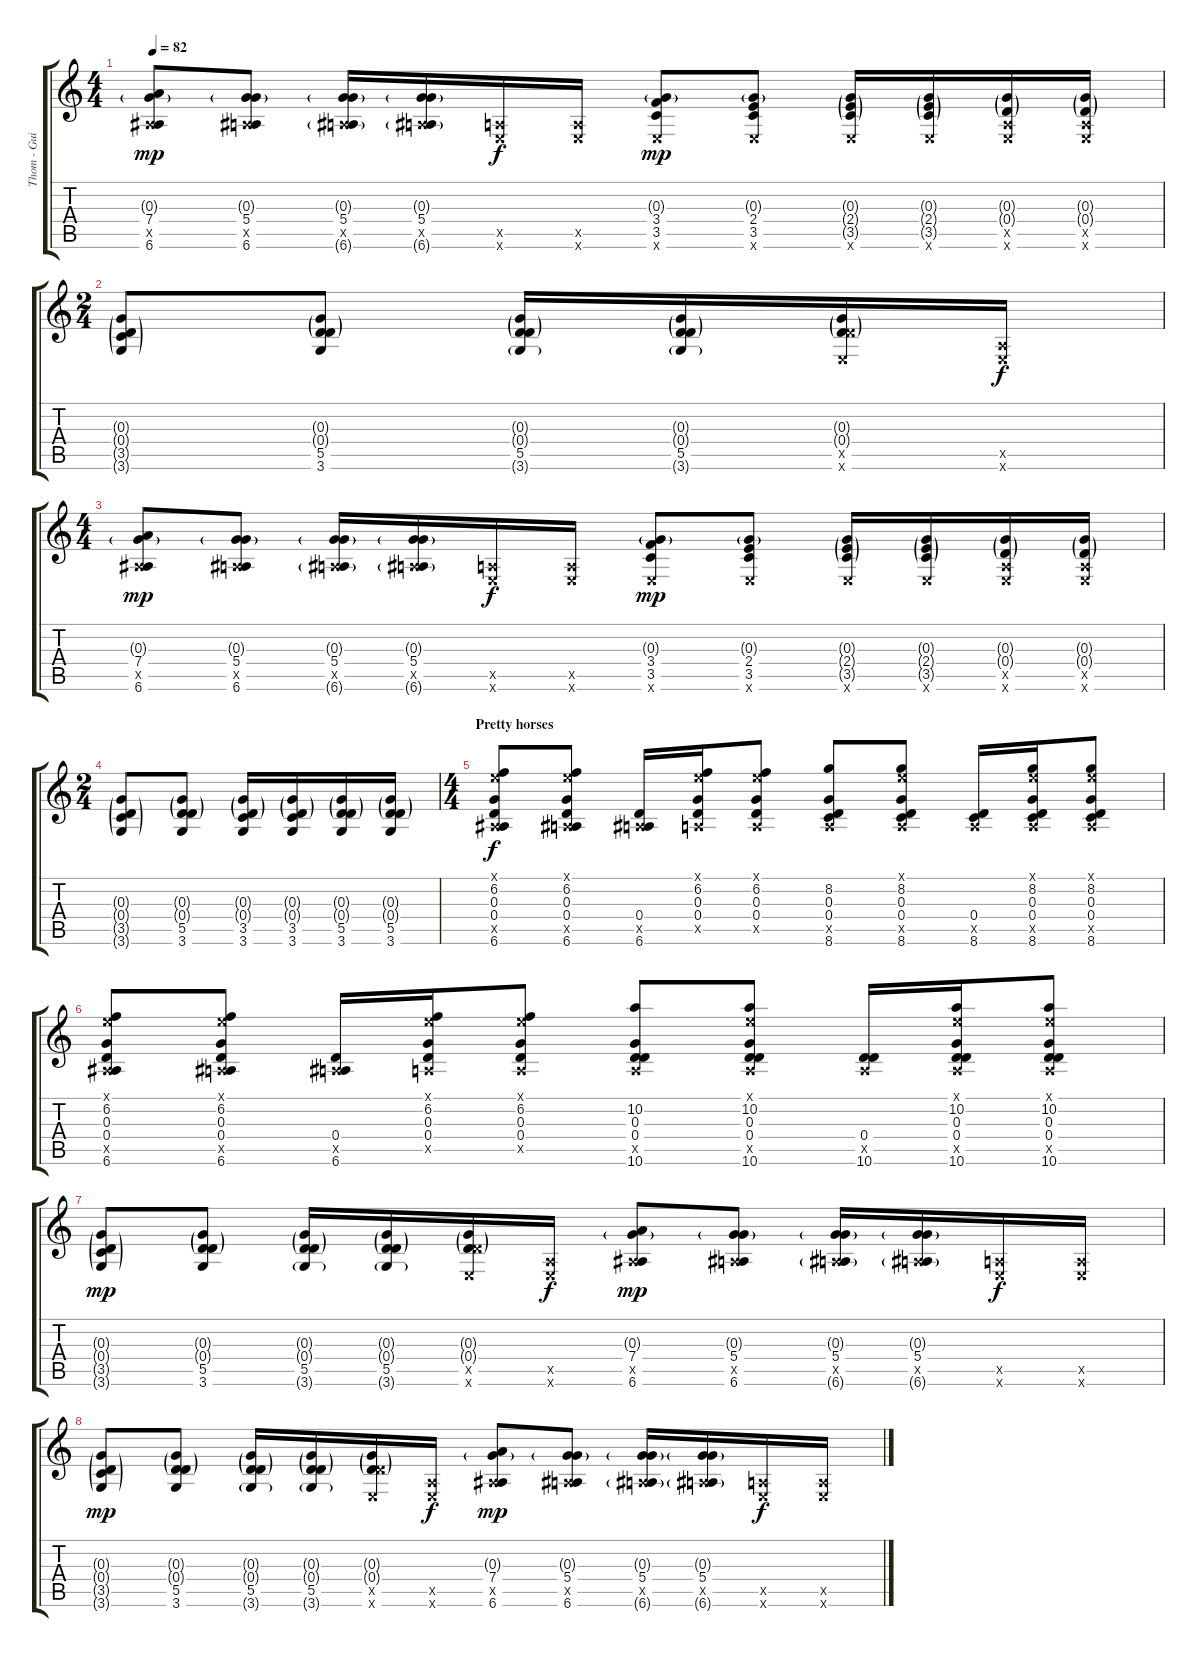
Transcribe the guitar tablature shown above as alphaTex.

\track ("Thom - Guitar" "Thom - Gui") {instrument acousticguitarsteel}
\staff {score tabs}
\tuning (E4 B3 G3 D3 A2 E2) {hide}
\ts (4 4)
\tempo 82
\clef g2
\ks c
(0.3{g} 7.4 0.5{x} 6.6).8{dy mp} (0.3{g} 5.4 0.5{x} 6.6).8 (0.3{g} 5.4 0.5{x} 6.6{g}).16 (0.3{g} 5.4 0.5{x} 6.6{g}).16 (0.5{x} 0.6{x}).16{dy f} (0.5{x} 0.6{x}).16 (0.3{g} 3.4 3.5 0.6{x}).8{dy mp} (0.3{g} 2.4 3.5 0.6{x}).8 (0.3{g} 2.4{g} 3.5{g} 0.6{x}).16 (0.3{g} 2.4{g} 3.5{g} 0.6{x}).16 (0.3{g} 0.4{g} 0.5{x} 0.6{x}).16 (0.3{g} 0.4{g} 0.5{x} 0.6{x}).16 |
\ts (2 4)
(0.3{g} 0.4{g} 3.5{g} 3.6{g}).8 (0.3{g} 0.4{g} 5.5 3.6).8 (0.3{g} 0.4{g} 5.5 3.6{g}).16 (0.3{g} 0.4{g} 5.5 3.6{g}).16 (0.3{g} 0.4{g} 5.5{x} 0.6{x}).16 (0.5{x} 0.6{x}).16{dy f} |
\ts (4 4)
(0.3{g} 7.4 0.5{x} 6.6).8{dy mp} (0.3{g} 5.4 0.5{x} 6.6).8 (0.3{g} 5.4 0.5{x} 6.6{g}).16 (0.3{g} 5.4 0.5{x} 6.6{g}).16 (0.5{x} 0.6{x}).16{dy f} (0.5{x} 0.6{x}).16 (0.3{g} 3.4 3.5 0.6{x}).8{dy mp} (0.3{g} 2.4 3.5 0.6{x}).8 (0.3{g} 2.4{g} 3.5{g} 0.6{x}).16 (0.3{g} 2.4{g} 3.5{g} 0.6{x}).16 (0.3{g} 0.4{g} 0.5{x} 0.6{x}).16 (0.3{g} 0.4{g} 0.5{x} 0.6{x}).16 |
\ts (2 4)
(0.3{g} 0.4{g} 3.5{g} 3.6{g}).8 (0.3{g} 0.4{g} 5.5 3.6).8 (0.3{g} 0.4{g} 3.5 3.6).16 (0.3{g} 0.4{g} 3.5 3.6).16 (0.3{g} 0.4{g} 5.5 3.6).16 (0.3{g} 0.4{g} 5.5 3.6).16 |
\ts (4 4)
\section ("" "Pretty horses")
(0.1{x} 6.2 0.3 0.4 0.5{x} 6.6).8{dy f volume 13} (0.1{x} 6.2 0.3 0.4 0.5{x} 6.6).8 (0.4 0.5{x} 6.6).16 (0.1{x} 6.2 0.3 0.4 0.5{x}).16 (0.1{x} 6.2 0.3 0.4 0.5{x}).8 (8.2 0.3 0.4 0.5{x} 8.6).8 (0.1{x} 8.2 0.3 0.4 0.5{x} 8.6).8 (0.4 0.5{x} 8.6).16 (0.1{x} 8.2 0.3 0.4 0.5{x} 8.6).16 (0.1{x} 8.2 0.3 0.4 0.5{x} 8.6).8 |
(0.1{x} 6.2 0.3 0.4 0.5{x} 6.6).8 (0.1{x} 6.2 0.3 0.4 0.5{x} 6.6).8 (0.4 0.5{x} 6.6).16 (0.1{x} 6.2 0.3 0.4 0.5{x}).16 (0.1{x} 6.2 0.3 0.4 0.5{x}).8 (10.2 0.3 0.4 0.5{x} 10.6).8 (0.1{x} 10.2 0.3 0.4 0.5{x} 10.6).8 (0.4 0.5{x} 10.6).16 (0.1{x} 10.2 0.3 0.4 0.5{x} 10.6).16 (0.1{x} 10.2 0.3 0.4 0.5{x} 10.6).8 |
(0.3{g} 0.4{g} 3.5{g} 3.6{g}).8{dy mp volume 14} (0.3{g} 0.4{g} 5.5 3.6).8 (0.3{g} 0.4{g} 5.5 3.6{g}).16 (0.3{g} 0.4{g} 5.5 3.6{g}).16 (0.3{g} 0.4{g} 5.5{x} 0.6{x}).16 (0.5{x} 0.6{x}).16{dy f} (0.3{g} 7.4 0.5{x} 6.6).8{dy mp} (0.3{g} 5.4 0.5{x} 6.6).8 (0.3{g} 5.4 0.5{x} 6.6{g}).16 (0.3{g} 5.4 0.5{x} 6.6{g}).16 (0.5{x} 0.6{x}).16{dy f} (0.5{x} 0.6{x}).16 |
(0.3{g} 0.4{g} 3.5{g} 3.6{g}).8{dy mp} (0.3{g} 0.4{g} 5.5 3.6).8 (0.3{g} 0.4{g} 5.5 3.6{g}).16 (0.3{g} 0.4{g} 5.5 3.6{g}).16 (0.3{g} 0.4{g} 5.5{x} 0.6{x}).16 (0.5{x} 0.6{x}).16{dy f} (0.3{g} 7.4 0.5{x} 6.6).8{dy mp} (0.3{g} 5.4 0.5{x} 6.6).8 (0.3{g} 5.4 0.5{x} 6.6{g}).16 (0.3{g} 5.4 0.5{x} 6.6{g}).16 (0.5{x} 0.6{x}).16{dy f} (0.5{x} 0.6{x}).16
